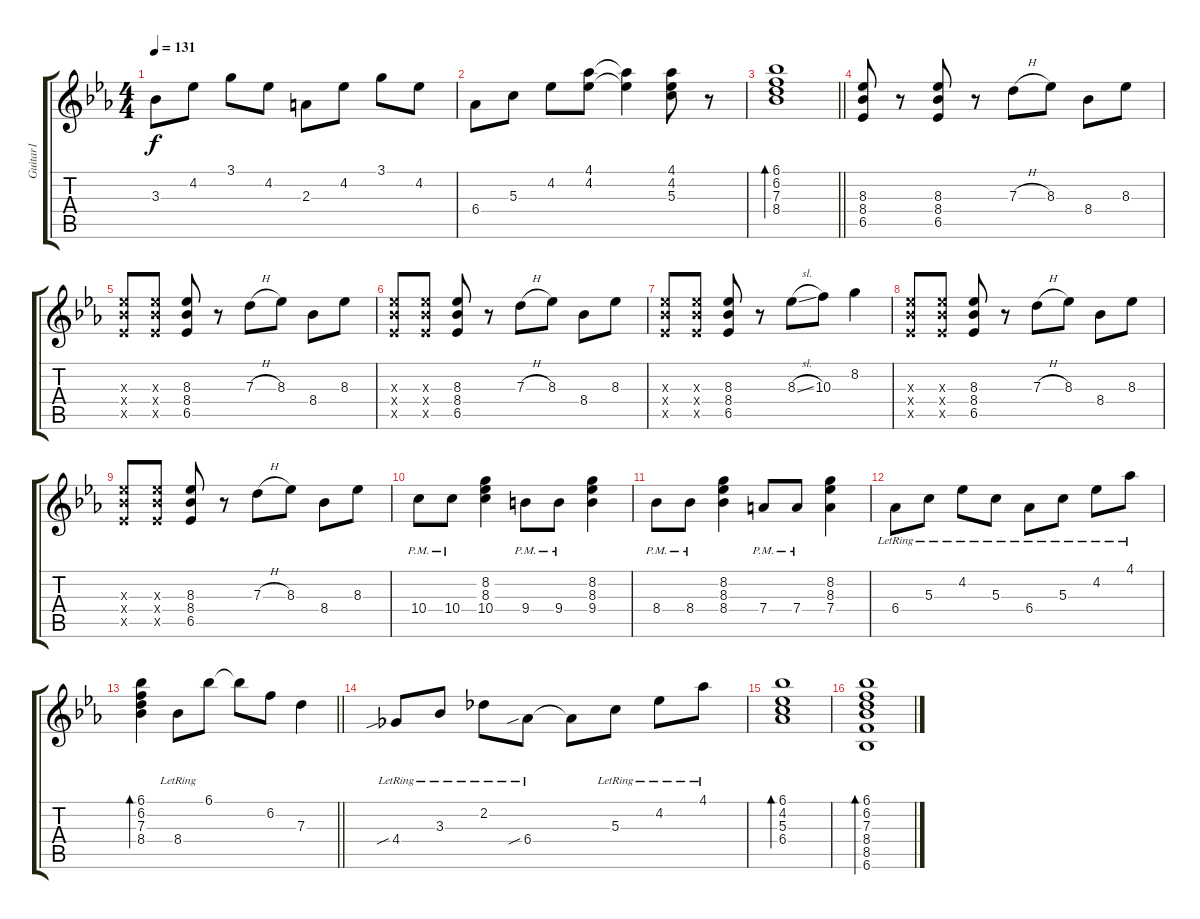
\track ("Guitar1" "Guitar1") {instrument overdrivenguitar}
\staff {score tabs}
\tuning (E4 B3 G3 D3 A2 E2) {hide}
\ts (4 4)
\tempo 131
\clef g2
\ks eb
3.3.8{dy f} 4.2.8 3.1.8 4.2.8 2.3.8 4.2.8 3.1.8 4.2.8 |
6.4.8 5.3.8 4.2.8 (4.1 4.2).8 (4.1{t} 4.2{t}).4 (4.1 4.2 5.3).8 r.8 |
\barLineRight lightlight
(6.1 6.2 7.3 8.4).1{bd 30} |
(8.3 8.4 6.5).8 r.8 (8.3 8.4 6.5).8 r.8 7.3{h}.8 8.3.8 8.4.8 8.3.8 |
(8.3{x} 8.4{x} 6.5{x}).8 (8.3{x} 8.4{x} 6.5{x}).8 (8.3 8.4 6.5).8 r.8 7.3{h}.8 8.3.8 8.4.8 8.3.8 |
(8.3{x} 8.4{x} 6.5{x}).8 (8.3{x} 8.4{x} 6.5{x}).8 (8.3 8.4 6.5).8 r.8 7.3{h}.8 8.3.8 8.4.8 8.3.8 |
(8.3{x} 8.4{x} 6.5{x}).8 (8.3{x} 8.4{x} 6.5{x}).8 (8.3 8.4 6.5).8 r.8 8.3{sl}.8 10.3.8 8.2.4 |
(8.3{x} 8.4{x} 6.5{x}).8 (8.3{x} 8.4{x} 6.5{x}).8 (8.3 8.4 6.5).8 r.8 7.3{h}.8 8.3.8 8.4.8 8.3.8 |
(8.3{x} 8.4{x} 6.5{x}).8 (8.3{x} 8.4{x} 6.5{x}).8 (8.3 8.4 6.5).8 r.8 7.3{h}.8 8.3.8 8.4.8 8.3.8 |
10.4{pm}.8 10.4{pm}.8 (8.2 8.3 10.4).4 9.4{pm}.8 9.4{pm}.8 (8.2 8.3 9.4).4 |
8.4{pm}.8 8.4{pm}.8 (8.2 8.3 8.4).4 7.4{pm}.8 7.4{pm}.8 (8.2 8.3 7.4).4 |
6.4{lr}.8 5.3{lr}.8 4.2{lr}.8 5.3{lr}.8 6.4{lr}.8 5.3{lr}.8 4.2{lr}.8 4.1{lr}.8 |
\barLineRight lightlight
(6.1 6.2 7.3 8.4).4{bd 30} 8.4{lr}.8 6.1.8 6.1{t}.8 6.2.8 7.3.4 |
4.4{sib lr}.8 3.3{lr}.8 2.2{lr}.8 6.4{sib lr}.8 6.4{t}.8 5.3{lr}.8 4.2{lr}.8 4.1{lr}.8 |
(6.1 4.2 5.3 6.4).1{bd 30} |
(6.1 6.2 7.3 8.4 8.5 6.6).1{bd 30}
